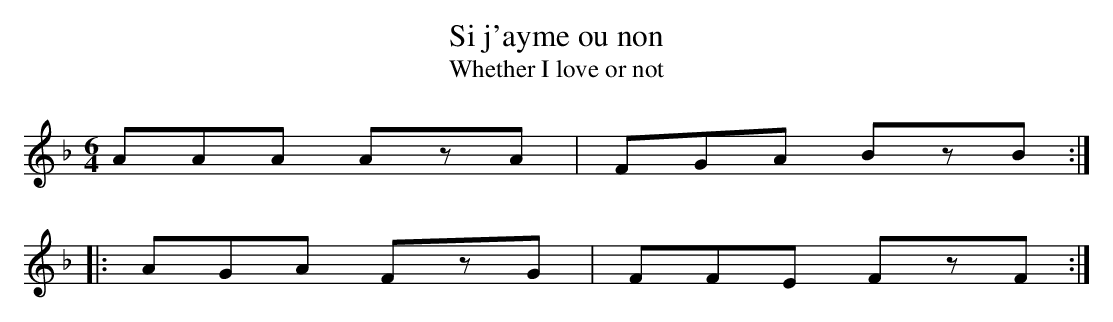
X:1
T:Si j'ayme ou non
T:Whether I love or not
M:6/4
K:GDor
AAA AzA | FGA BzB ::
AGA FzG | FFE FzF :|
